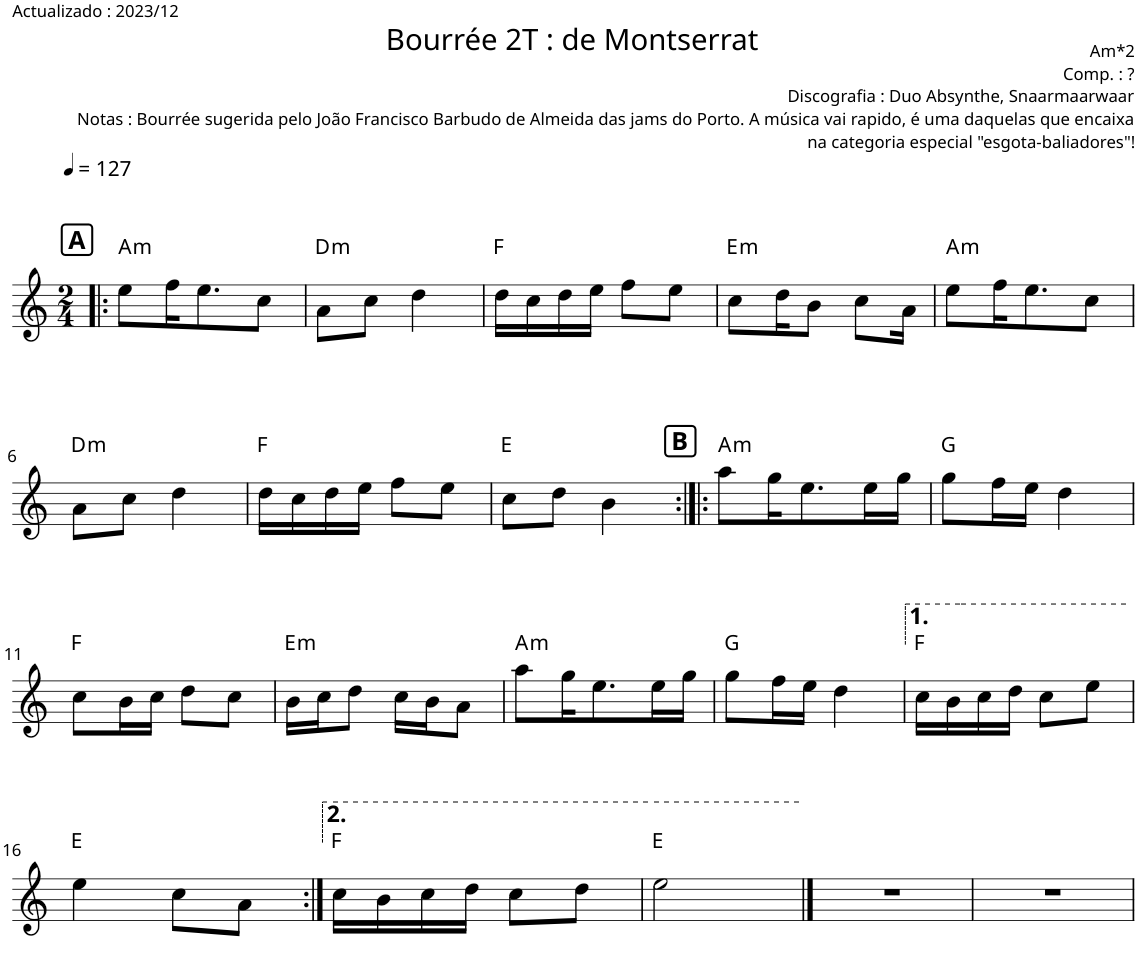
**kern	**harte
*part1	*part1
*staff1	*
*I"Piano	*
*I'Pno.	*
*clefG2	*
*k[]	*
*M2/4	*
*MM127	*
!!LO:REH:place=s1:a:B:cj:fs=12:t=A
=1!|:	=1!|:
!	!LO:H:kt=m
8ee\L	A:min
16ff\K	.
8.ee\	.
8cc\J	.
=2	=2
!	!LO:H:kt=m
8a\L	D:min
8cc\J	.
4dd\	.
=3	=3
16dd\LL	F:maj
16cc\	.
16dd\	.
16ee\JJ	.
8ff\L	.
8ee\J	.
=4	=4
!	!LO:H:kt=m
8cc\L	E:min
16dd\K	.
8b\J	.
8cc\L	.
16a\Jk	.
=5	=5
!	!LO:H:kt=m
8ee\L	A:min
16ff\K	.
8.ee\	.
8cc\J	.
!!LO:LB:g=z
=6	=6
!	!LO:H:kt=m
8a\L	D:min
8cc\J	.
4dd\	.
=7	=7
16dd\LL	F:maj
16cc\	.
16dd\	.
16ee\JJ	.
8ff\L	.
8ee\J	.
=8	=8
8cc\L	E:maj
8dd\J	.
4b\	.
!!LO:REH:place=s1:a:B:cj:fs=12:t=B
=9:|!|:	=9:|!|:
!	!LO:H:kt=m
8aa\L	A:min
16ggn\K	.
8.ee\	.
16ee\L	.
16gg\JJ	.
=10	=10
8gg\L	G:maj
16ff\L	.
16ee\JJ	.
4dd\	.
!!LO:LB:g=z
=11	=11
8cc\L	F:maj
16b\L	.
16cc\JJ	.
8dd\L	.
8cc\J	.
=12	=12
!	!LO:H:kt=m
16b\LL	E:min
16cc\J	.
8dd\J	.
16cc\LL	.
16b\J	.
8a\J	.
=13	=13
!	!LO:H:kt=m
8aa\L	A:min
16gg\K	.
8.ee\	.
16ee\L	.
16gg\JJ	.
=14	=14
8gg\L	G:maj
16ff\L	.
16ee\JJ	.
4dd\	.
=15	=15
16cc\LL	F:maj
16b\	.
16cc\	.
16dd\JJ	.
8cc\L	.
8ee\J	.
!!LO:LB:g=z
=16	=16
4ee\	E:maj
8cc\L	.
8a\J	.
=17:|!	=17:|!
16cc\LL	F:maj
16b\	.
16cc\	.
16dd\JJ	.
8cc\L	.
8dd\J	.
=18	=18
2ee\	E:maj
==19	==19
2r	.
=20	=20
2r	.
=	=
*-	*-
